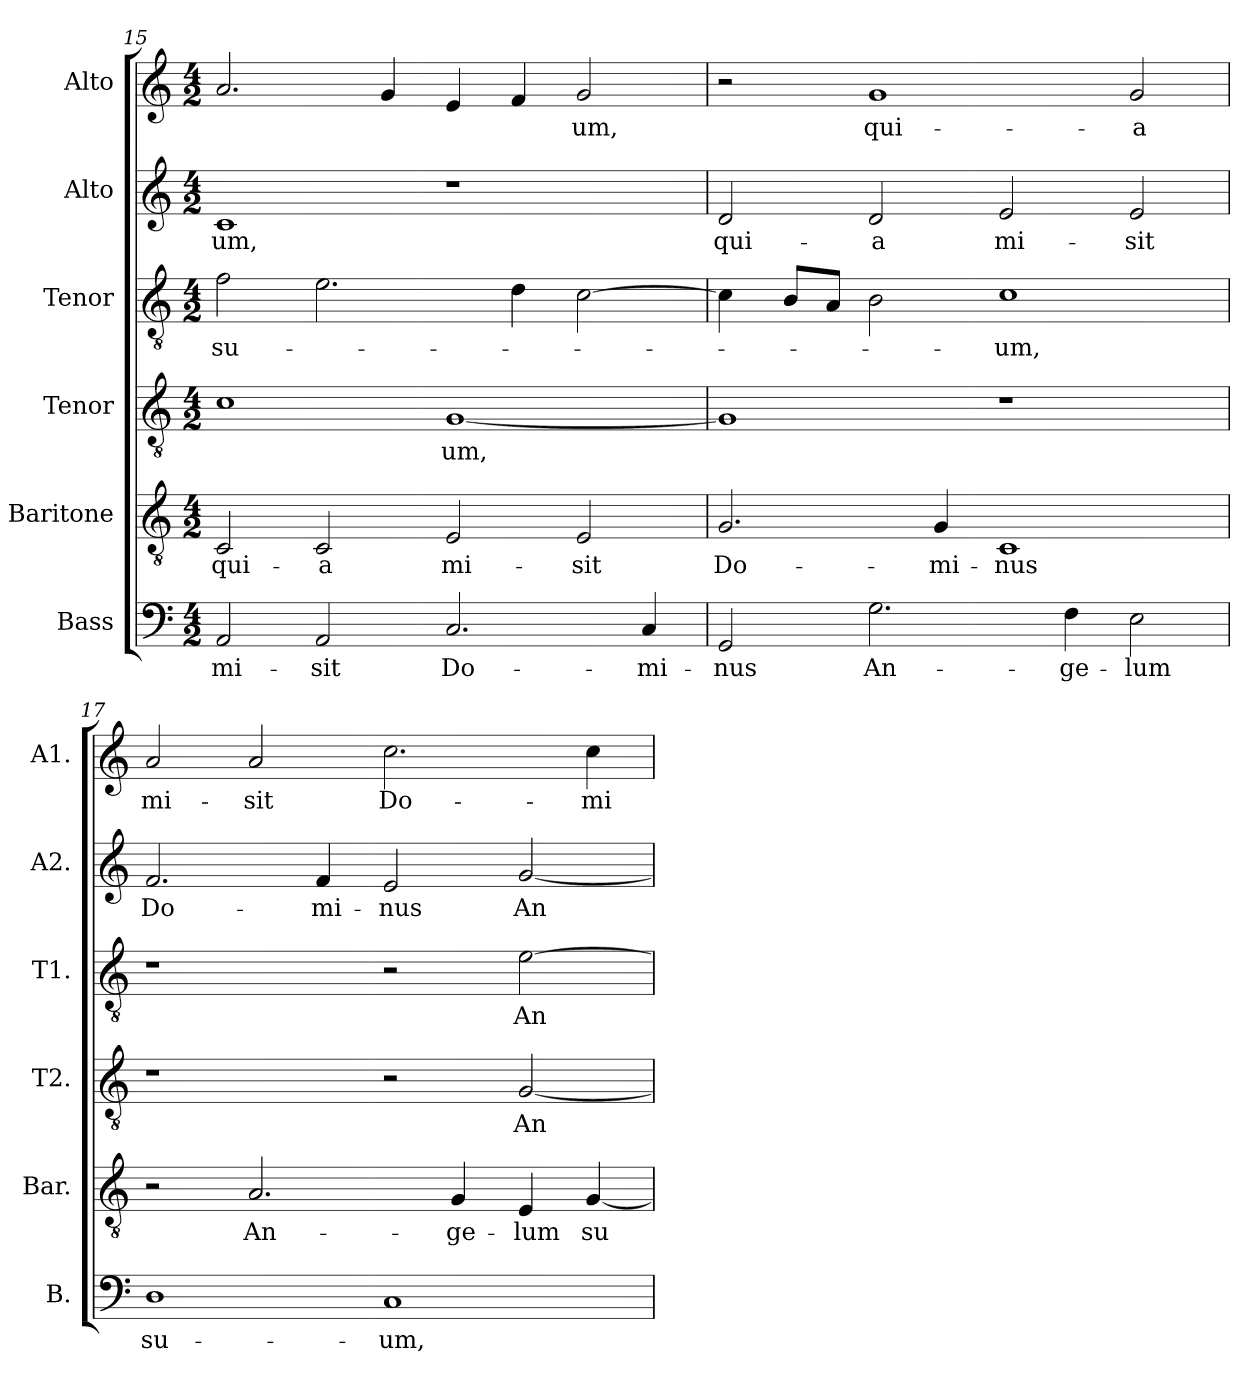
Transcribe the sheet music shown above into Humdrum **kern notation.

**kern	**text	**kern	**text	**kern	**text	**kern	**text	**kern	**text	**kern	**text
*part6	*part6	*part5	*part5	*part4	*part4	*part3	*part3	*part2	*part2	*part1	*part1
*staff6	*staff6	*staff5	*staff5	*staff4	*staff4	*staff3	*staff3	*staff2	*staff2	*staff1	*staff1
*I"Bass	*	*I"Baritone	*	*I"Tenor	*	*I"Tenor	*	*I"Alto	*	*I"Alto	*
*I'B.	*	*I'Bar.	*	*I'T2.	*	*I'T1.	*	*I'A2.	*	*I'A1.	*
*clefF4	*	*clefGv2	*	*clefGv2	*	*clefGv2	*	*clefG2	*	*clefG2	*
*	*	*ITrd7c12	*	*ITrd7c12	*	*ITrd7c12	*	*	*	*	*
*k[]	*	*k[]	*	*k[]	*	*k[]	*	*k[]	*	*k[]	*
*C:	*	*C:	*	*C:	*	*C:	*	*C:	*	*C:	*
*M4/2	*	*M4/2	*	*M4/2	*	*M4/2	*	*M4/2	*	*M4/2	*
=15	=15	=15	=15	=15	=15	=15	=15	=15	=15	=15	=15
!	!LO:LY:b:color=#000000	!	!	!	!	!	!	!	!	!	!
!	!	!	!LO:LY:b:color=#000000	!	!	!	!	!	!	!	!
!	!	!	!	!	!	!	!LO:LY:b:color=#000000	!	!	!	!
!	!	!	!	!	!	!	!	!	!LO:LY:b:color=#000000	!	!
2AAi/	mi-	2CCi/	qui-	1Ci	.	2Fi\	su-	1ci	-um,	2.ai/	.
!	!LO:LY:b:color=#000000	!	!	!	!	!	!	!	!	!	!
!	!	!	!LO:LY:b:color=#000000	!	!	!	!	!	!	!	!
2AAi/	-sit	2CCi/	-a	.	.	2.Ei\	.	.	.	.	.
.	.	.	.	.	.	.	.	.	.	4gi/	.
!	!LO:LY:b:color=#000000	!	!	!	!	!	!	!	!	!	!
!	!	!	!LO:LY:b:color=#000000	!	!	!	!	!	!	!	!
!	!	!	!	!	!LO:LY:b:color=#000000	!	!	!	!	!	!
2.Ci/	Do-	2EEi/	mi-	[1GGi	-um,	.	.	1r	.	4ei/	.
.	.	.	.	.	.	4Di\	.	.	.	4fi/	.
!	!	!	!LO:LY:b:color=#000000	!	!	!	!	!	!	!	!
!	!	!	!	!	!	!	!	!	!	!	!LO:LY:b:color=#000000
.	.	2EEi/	-sit	.	.	[2Ci\	.	.	.	2gi/	-um,
!	!LO:LY:b:color=#000000	!	!	!	!	!	!	!	!	!	!
4Ci/	-mi-	.	.	.	.	.	.	.	.	.	.
=16	=16	=16	=16	=16	=16	=16	=16	=16	=16	=16	=16
!	!LO:LY:b:color=#000000	!	!	!	!	!	!	!	!	!	!
!	!	!	!LO:LY:b:color=#000000	!	!	!	!	!	!	!	!
!	!	!	!	!	!	!	!	!	!LO:LY:b:color=#000000	!	!
2GGi/	-nus	2.GGi/	Do-	1GGi]	.	4Ci\]	.	2di/	qui-	2r	.
.	.	.	.	.	.	8BBi/L	.	.	.	.	.
.	.	.	.	.	.	8AAi/J	.	.	.	.	.
!	!LO:LY:b:color=#000000	!	!	!	!	!	!	!	!	!	!
!	!	!	!	!	!	!	!	!	!LO:LY:b:color=#000000	!	!
!	!	!	!	!	!	!	!	!	!	!	!LO:LY:b:color=#000000
2.Gi\	An-	.	.	.	.	2BBi\	.	2di/	-a	1gi	qui-
!	!	!	!LO:LY:b:color=#000000	!	!	!	!	!	!	!	!
.	.	4GGi/	-mi-	.	.	.	.	.	.	.	.
!	!	!	!LO:LY:b:color=#000000	!	!	!	!	!	!	!	!
!	!	!	!	!	!	!	!LO:LY:b:color=#000000	!	!	!	!
!	!	!	!	!	!	!	!	!	!LO:LY:b:color=#000000	!	!
.	.	1CCi	-nus	1r	.	1Ci	-um,	2ei/	mi-	.	.
!	!LO:LY:b:color=#000000	!	!	!	!	!	!	!	!	!	!
4Fi\	-ge-	.	.	.	.	.	.	.	.	.	.
!	!LO:LY:b:color=#000000	!	!	!	!	!	!	!	!	!	!
!	!	!	!	!	!	!	!	!	!LO:LY:b:color=#000000	!	!
!	!	!	!	!	!	!	!	!	!	!	!LO:LY:b:color=#000000
2Ei\	-lum	.	.	.	.	.	.	2ei/	-sit	2gi/	-a
=17	=17	=17	=17	=17	=17	=17	=17	=17	=17	=17	=17
!	!LO:LY:b:color=#000000	!	!	!	!	!	!	!	!	!	!
!	!	!	!	!	!	!	!	!	!LO:LY:b:color=#000000	!	!
!	!	!	!	!	!	!	!	!	!	!	!LO:LY:b:color=#000000
1Di	su-	2r	.	1r	.	1r	.	2.fi/	Do-	2ai/	mi-
!	!	!	!LO:LY:b:color=#000000	!	!	!	!	!	!	!	!
!	!	!	!	!	!	!	!	!	!	!	!LO:LY:b:color=#000000
.	.	2.AAi/	An-	.	.	.	.	.	.	2ai/	-sit
!	!	!	!	!	!	!	!	!	!LO:LY:b:color=#000000	!	!
.	.	.	.	.	.	.	.	4fi/	-mi-	.	.
!	!LO:LY:b:color=#000000	!	!	!	!	!	!	!	!	!	!
!	!	!	!	!	!	!	!	!	!LO:LY:b:color=#000000	!	!
!	!	!	!	!	!	!	!	!	!	!	!LO:LY:b:color=#000000
1Ci	-um,	.	.	2r	.	2r	.	2ei/	-nus	2.cci\	Do-
!	!	!	!LO:LY:b:color=#000000	!	!	!	!	!	!	!	!
.	.	4GGi/	-ge-	.	.	.	.	.	.	.	.
!	!	!	!LO:LY:b:color=#000000	!	!	!	!	!	!	!	!
!	!	!	!	!	!LO:LY:b:color=#000000	!	!	!	!	!	!
!	!	!	!	!	!	!	!LO:LY:b:color=#000000	!	!	!	!
!	!	!	!	!	!	!	!	!	!LO:LY:b:color=#000000	!	!
.	.	4EEi/	-lum	[2GGi/	An-	[2Ei\	An-	[2gi/	An-	.	.
!	!	!	!LO:LY:b:color=#000000	!	!	!	!	!	!	!	!
!	!	!	!	!	!	!	!	!	!	!	!LO:LY:b:color=#000000
.	.	[4GGi/	su-	.	.	.	.	.	.	4cci\	-mi-
=	=	=	=	=	=	=	=	=	=	=	=
*-	*-	*-	*-	*-	*-	*-	*-	*-	*-	*-	*-
